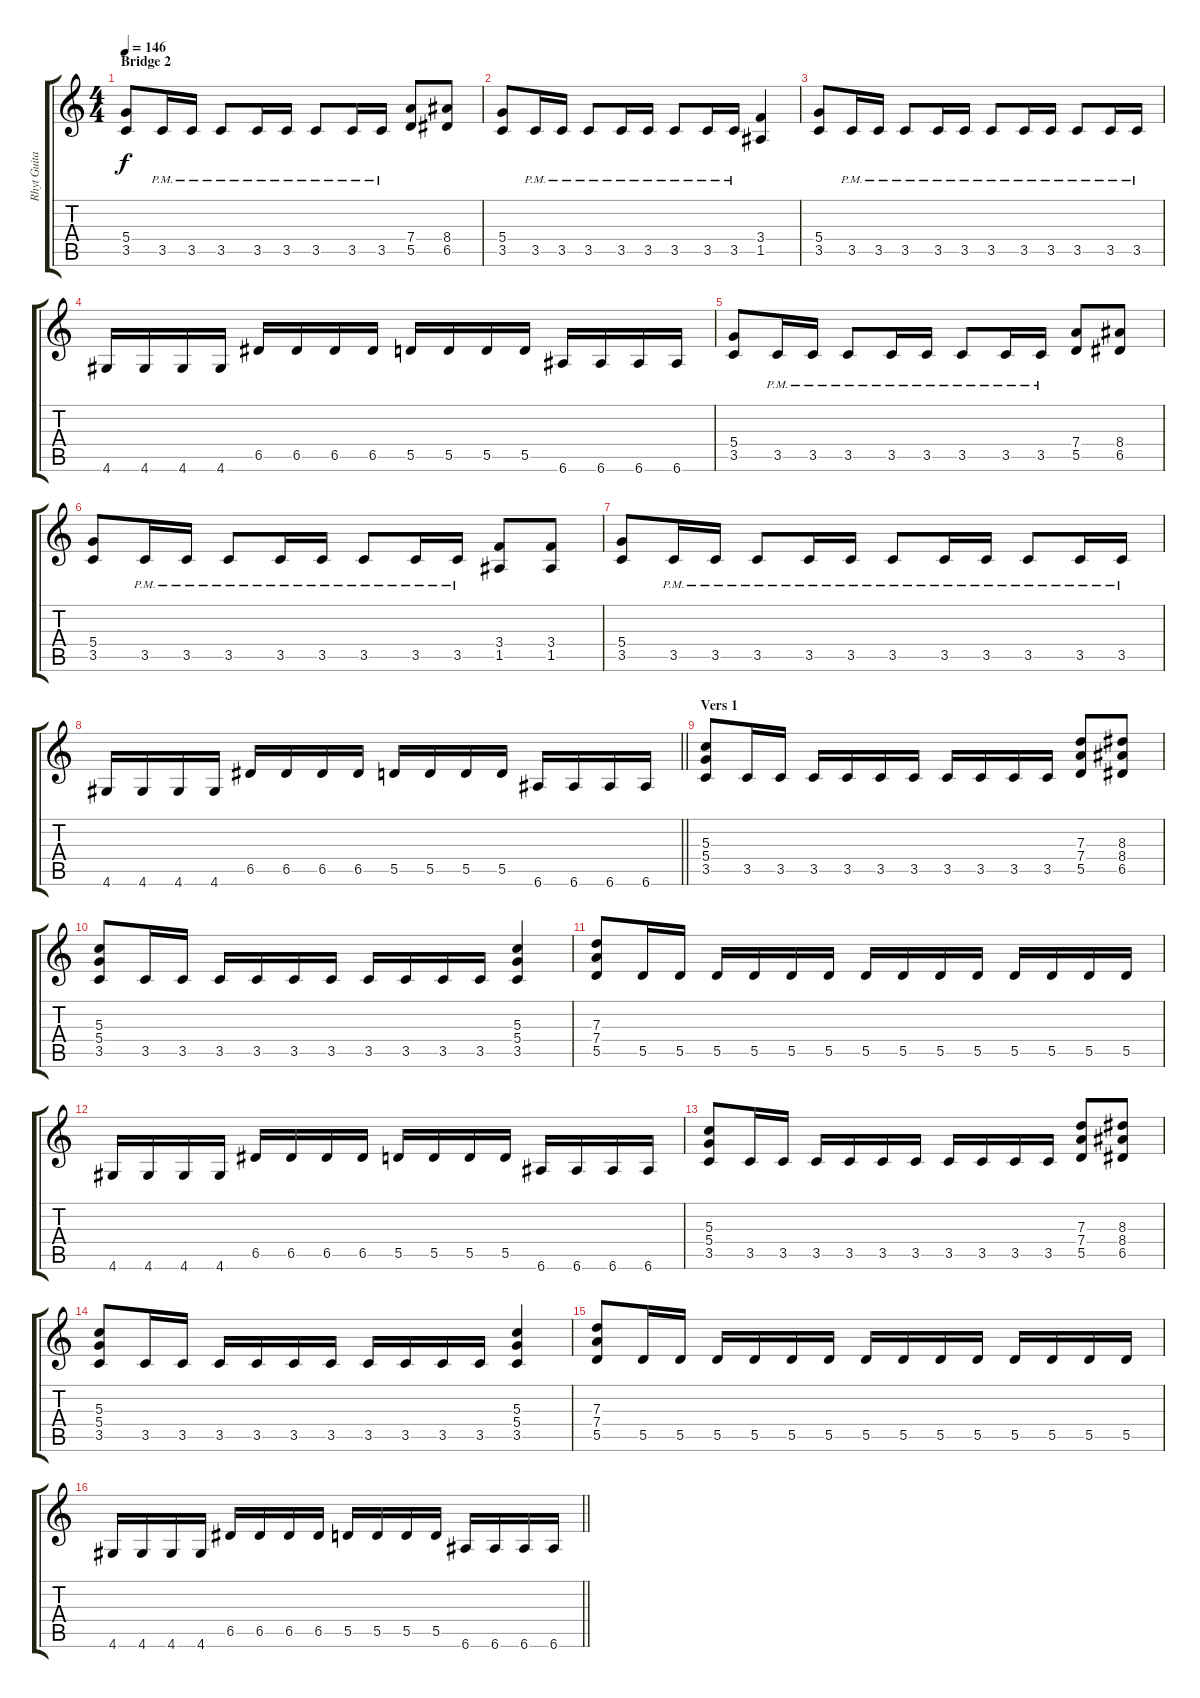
\track ("Rhyt Guitar" "Rhyt Guita") {instrument distortionguitar}
\staff {score tabs}
\tuning (E4 B3 G3 D3 A2 E2) {hide}
\ts (4 4)
\section ("" "Bridge 2")
\tempo 146
\clef g2
\ks c
(5.4 3.5).8{dy f} 3.5{pm}.16 3.5{pm}.16 3.5{pm}.8 3.5{pm}.16 3.5{pm}.16 3.5{pm}.8 3.5{pm}.16 3.5{pm}.16 (7.4 5.5).8 (8.4 6.5).8 |
(5.4 3.5).8 3.5{pm}.16 3.5{pm}.16 3.5{pm}.8 3.5{pm}.16 3.5{pm}.16 3.5{pm}.8 3.5{pm}.16 3.5{pm}.16 (3.4 1.5).4 |
(5.4 3.5).8 3.5{pm}.16 3.5{pm}.16 3.5{pm}.8 3.5{pm}.16 3.5{pm}.16 3.5{pm}.8 3.5{pm}.16 3.5{pm}.16 3.5{pm}.8 3.5{pm}.16 3.5{pm}.16 |
4.6.16 4.6.16 4.6.16 4.6.16 6.5.16 6.5.16 6.5.16 6.5.16 5.5.16 5.5.16 5.5.16 5.5.16 6.6.16 6.6.16 6.6.16 6.6.16 |
(5.4 3.5).8 3.5{pm}.16 3.5{pm}.16 3.5{pm}.8 3.5{pm}.16 3.5{pm}.16 3.5{pm}.8 3.5{pm}.16 3.5{pm}.16 (7.4 5.5).8 (8.4 6.5).8 |
(5.4 3.5).8 3.5{pm}.16 3.5{pm}.16 3.5{pm}.8 3.5{pm}.16 3.5{pm}.16 3.5{pm}.8 3.5{pm}.16 3.5{pm}.16 (3.4 1.5).8 (3.4 1.5).8 |
(5.4 3.5).8 3.5{pm}.16 3.5{pm}.16 3.5{pm}.8 3.5{pm}.16 3.5{pm}.16 3.5{pm}.8 3.5{pm}.16 3.5{pm}.16 3.5{pm}.8 3.5{pm}.16 3.5{pm}.16 |
\barLineRight lightlight
4.6.16 4.6.16 4.6.16 4.6.16 6.5.16 6.5.16 6.5.16 6.5.16 5.5.16 5.5.16 5.5.16 5.5.16 6.6.16 6.6.16 6.6.16 6.6.16 |
\section ("" "Vers 1")
(5.3 5.4 3.5).8 3.5.16 3.5.16 3.5.16 3.5.16 3.5.16 3.5.16 3.5.16 3.5.16 3.5.16 3.5.16 (7.3 7.4 5.5).8 (8.3 8.4 6.5).8 |
(5.3 5.4 3.5).8 3.5.16 3.5.16 3.5.16 3.5.16 3.5.16 3.5.16 3.5.16 3.5.16 3.5.16 3.5.16 (5.3 5.4 3.5).4 |
(7.3 7.4 5.5).8 5.5.16 5.5.16 5.5.16 5.5.16 5.5.16 5.5.16 5.5.16 5.5.16 5.5.16 5.5.16 5.5.16 5.5.16 5.5.16 5.5.16 |
4.6.16 4.6.16 4.6.16 4.6.16 6.5.16 6.5.16 6.5.16 6.5.16 5.5.16 5.5.16 5.5.16 5.5.16 6.6.16 6.6.16 6.6.16 6.6.16 |
(5.3 5.4 3.5).8 3.5.16 3.5.16 3.5.16 3.5.16 3.5.16 3.5.16 3.5.16 3.5.16 3.5.16 3.5.16 (7.3 7.4 5.5).8 (8.3 8.4 6.5).8 |
(5.3 5.4 3.5).8 3.5.16 3.5.16 3.5.16 3.5.16 3.5.16 3.5.16 3.5.16 3.5.16 3.5.16 3.5.16 (5.3 5.4 3.5).4 |
(7.3 7.4 5.5).8 5.5.16 5.5.16 5.5.16 5.5.16 5.5.16 5.5.16 5.5.16 5.5.16 5.5.16 5.5.16 5.5.16 5.5.16 5.5.16 5.5.16 |
\barLineRight lightlight
4.6.16 4.6.16 4.6.16 4.6.16 6.5.16 6.5.16 6.5.16 6.5.16 5.5.16 5.5.16 5.5.16 5.5.16 6.6.16 6.6.16 6.6.16 6.6.16
